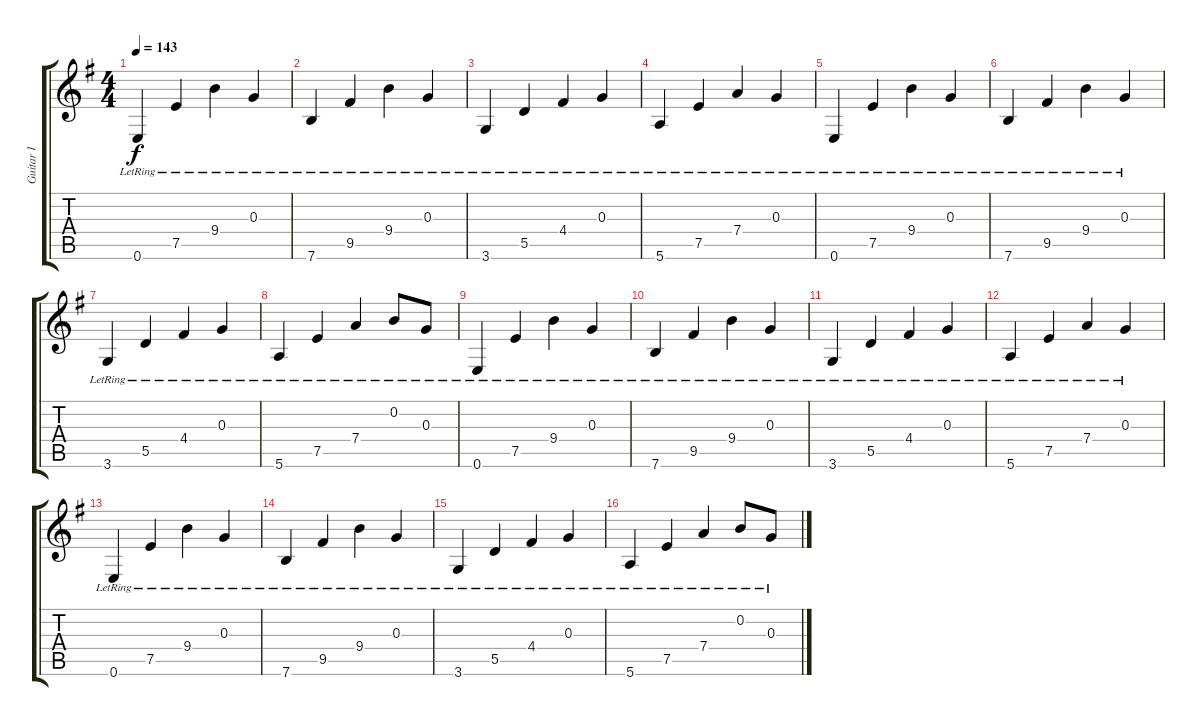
\track ("Guitar I" "Guitar I") {instrument electricguitarclean}
\staff {score tabs}
\tuning (E4 B3 G3 D3 A2 E2) {hide}
\ts (4 4)
\tempo 143
\clef g2
\ks eminor
0.6{lr}.4{dy f} 7.5{lr}.4 9.4{lr}.4 0.3{lr}.4 |
7.6{lr}.4 9.5{lr}.4 9.4{lr}.4 0.3{lr}.4 |
3.6{lr}.4 5.5{lr}.4 4.4{lr}.4 0.3{lr}.4 |
5.6{lr}.4 7.5{lr}.4 7.4{lr}.4 0.3{lr}.4 |
0.6{lr}.4 7.5{lr}.4 9.4{lr}.4 0.3{lr}.4 |
7.6{lr}.4 9.5{lr}.4 9.4{lr}.4 0.3{lr}.4 |
3.6{lr}.4 5.5{lr}.4 4.4{lr}.4 0.3{lr}.4 |
5.6{lr}.4 7.5{lr}.4 7.4{lr}.4 0.2{lr}.8 0.3{lr}.8 |
0.6{lr}.4 7.5{lr}.4 9.4{lr}.4 0.3{lr}.4 |
7.6{lr}.4 9.5{lr}.4 9.4{lr}.4 0.3{lr}.4 |
3.6{lr}.4 5.5{lr}.4 4.4{lr}.4 0.3{lr}.4 |
5.6{lr}.4 7.5{lr}.4 7.4{lr}.4 0.3{lr}.4 |
0.6{lr}.4 7.5{lr}.4 9.4{lr}.4 0.3{lr}.4 |
7.6{lr}.4 9.5{lr}.4 9.4{lr}.4 0.3{lr}.4 |
3.6{lr}.4 5.5{lr}.4 4.4{lr}.4 0.3{lr}.4 |
5.6{lr}.4 7.5{lr}.4 7.4{lr}.4 0.2{lr}.8 0.3{lr}.8
